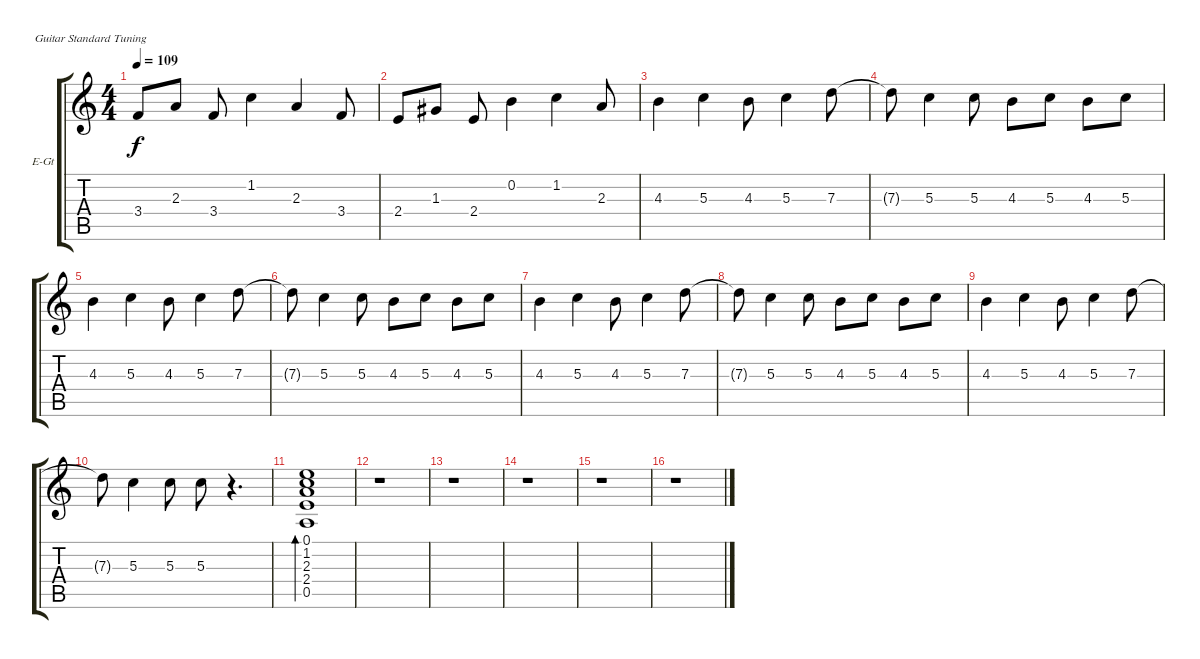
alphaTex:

\bracketExtendMode groupsimilarinstruments
\firstSystemTrackNameOrientation horizontal
\otherSystemsTrackNameOrientation horizontal
\track ("Guitar02" "E-Gt") {instrument electricguitarclean}
\staff {score tabs}
\tuning (E4 B3 G3 D3 A2 E2)
\ts (4 4)
\tempo 109
\clef g2
\ks c
3.4.8{dy f} 2.3.8 3.4.8 1.2.4 2.3.4 3.4.8 |
2.4.8 1.3.8 2.4.8 0.2.4 1.2.4 2.3.8 |
4.3.4 5.3.4 4.3.8 5.3.4 7.3.8 |
7.3{t}.8 5.3.4 5.3.8 4.3.8 5.3.8 4.3.8 5.3.8 |
4.3.4 5.3.4 4.3.8 5.3.4 7.3.8 |
7.3{t}.8 5.3.4 5.3.8 4.3.8 5.3.8 4.3.8 5.3.8 |
4.3.4 5.3.4 4.3.8 5.3.4 7.3.8 |
7.3{t}.8 5.3.4 5.3.8 4.3.8 5.3.8 4.3.8 5.3.8 |
4.3.4 5.3.4 4.3.8 5.3.4 7.3.8 |
7.3{t}.8 5.3.4 5.3.8 5.3.8 r.4{d} |
(0.1 1.2 2.3 2.4 0.5).1{bd 60} |
r.1 |
r.1 |
r.1 |
r.1 |
r.1
